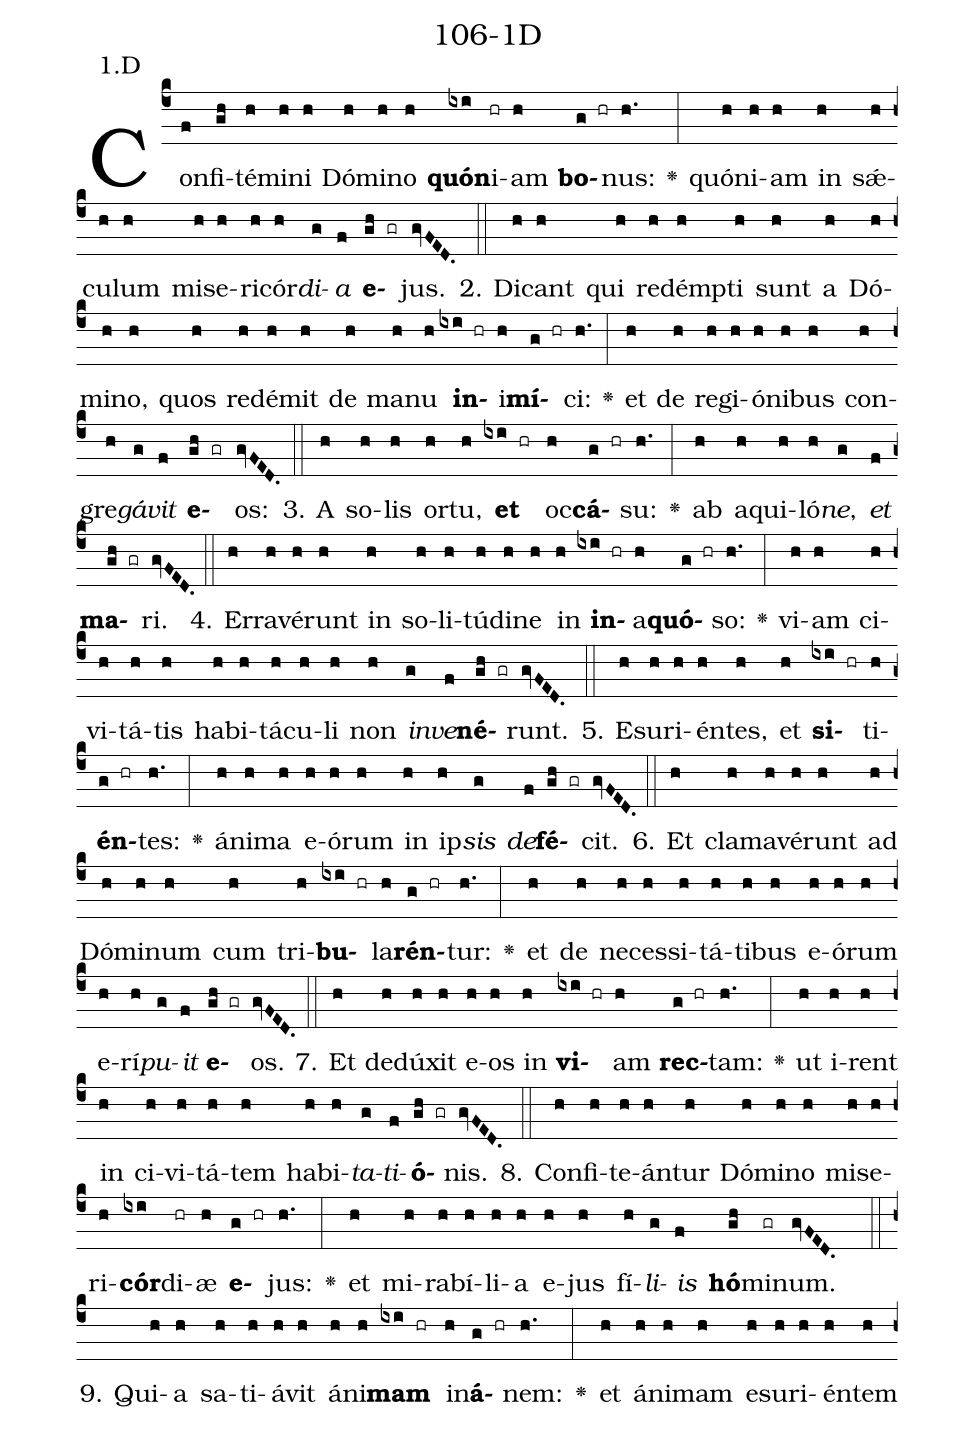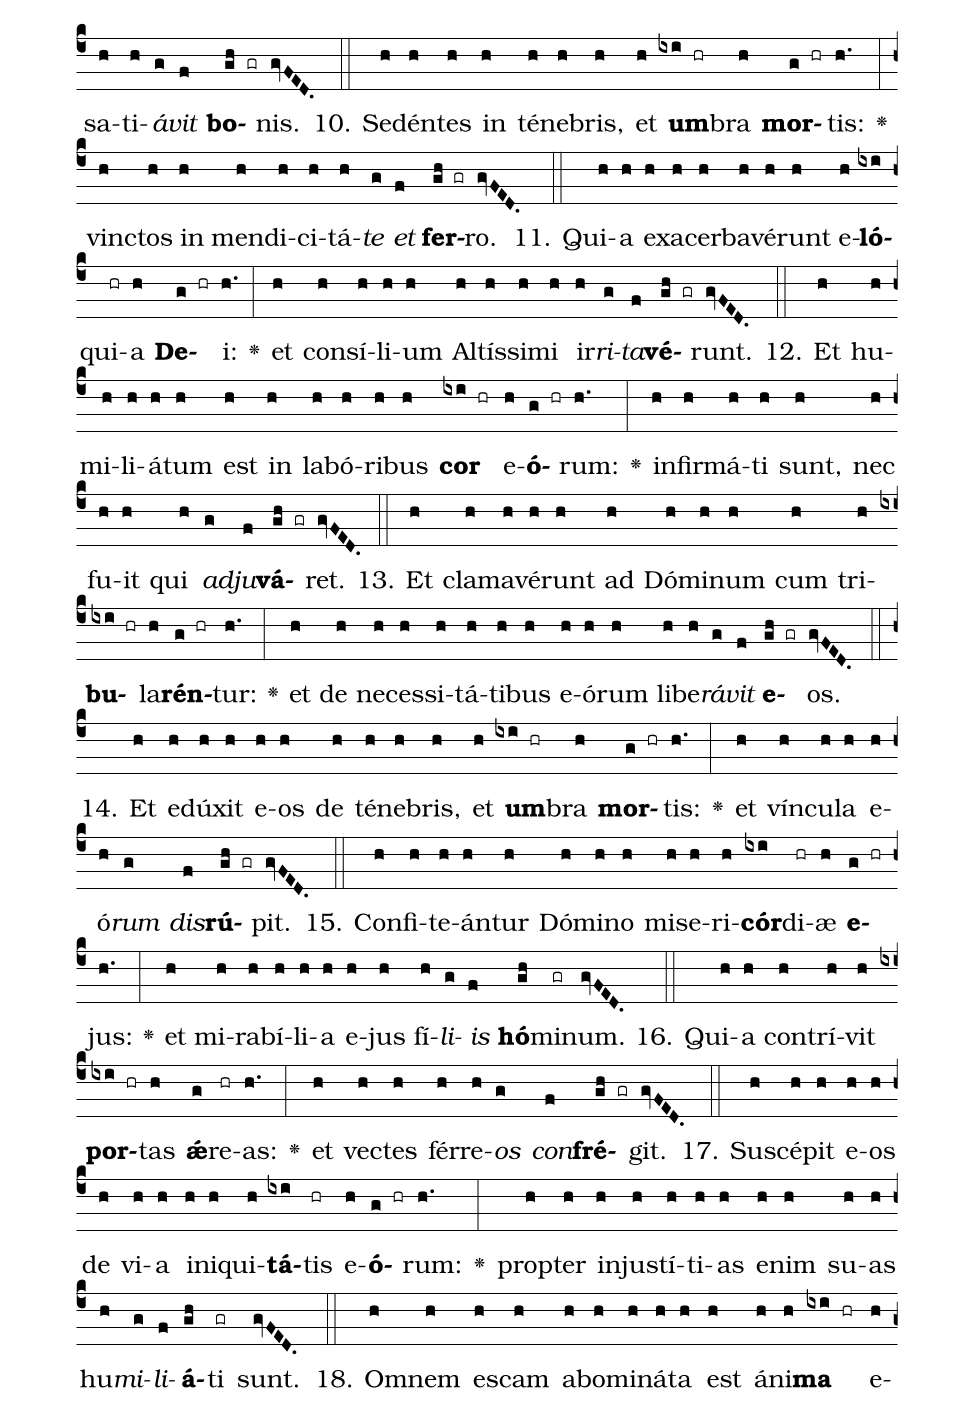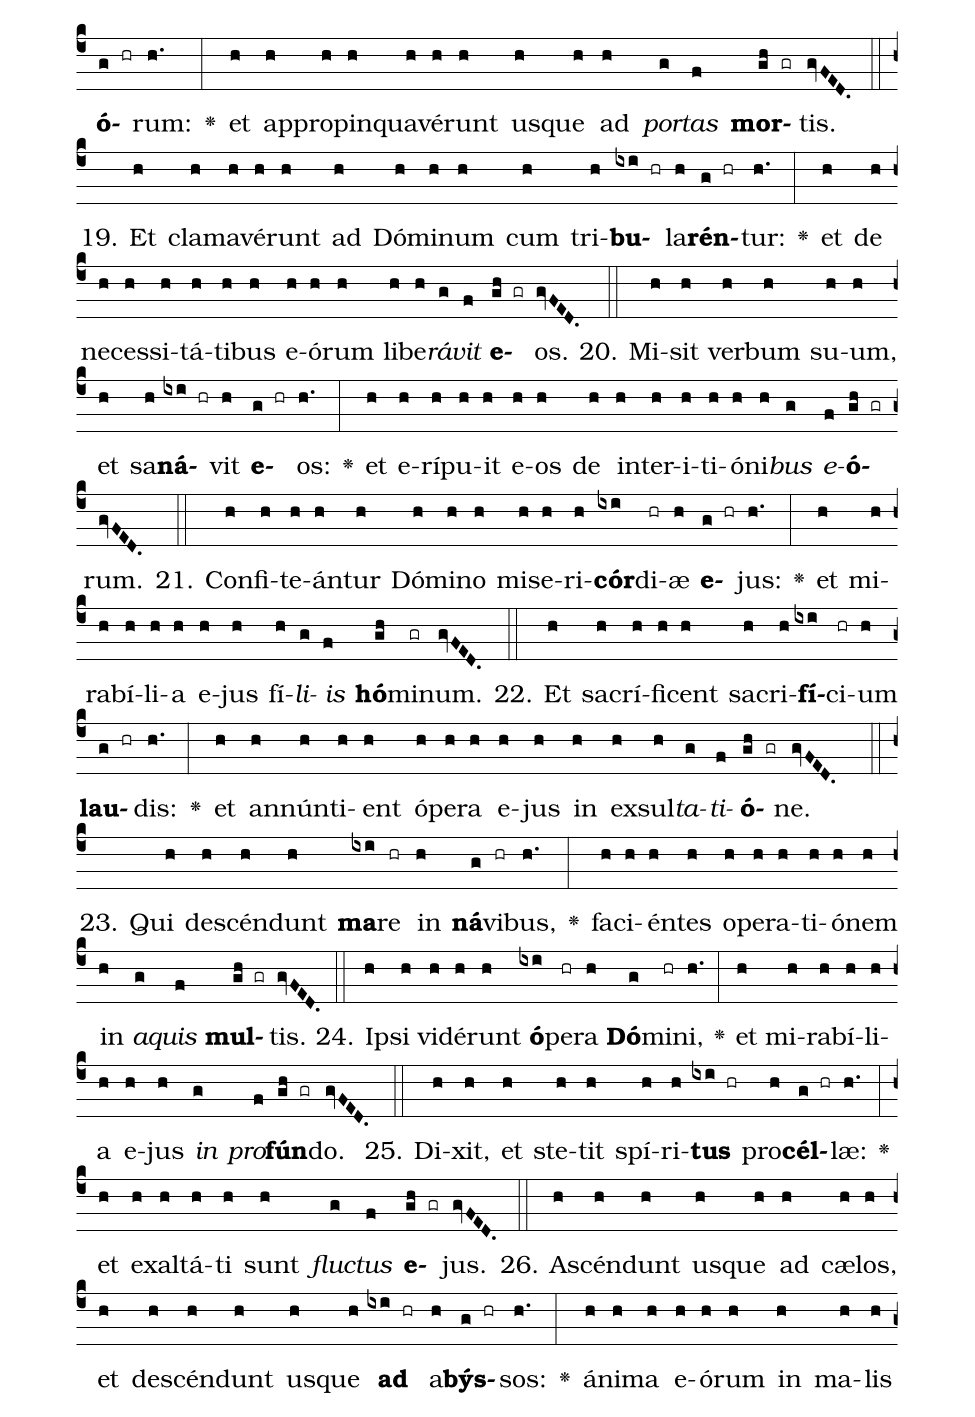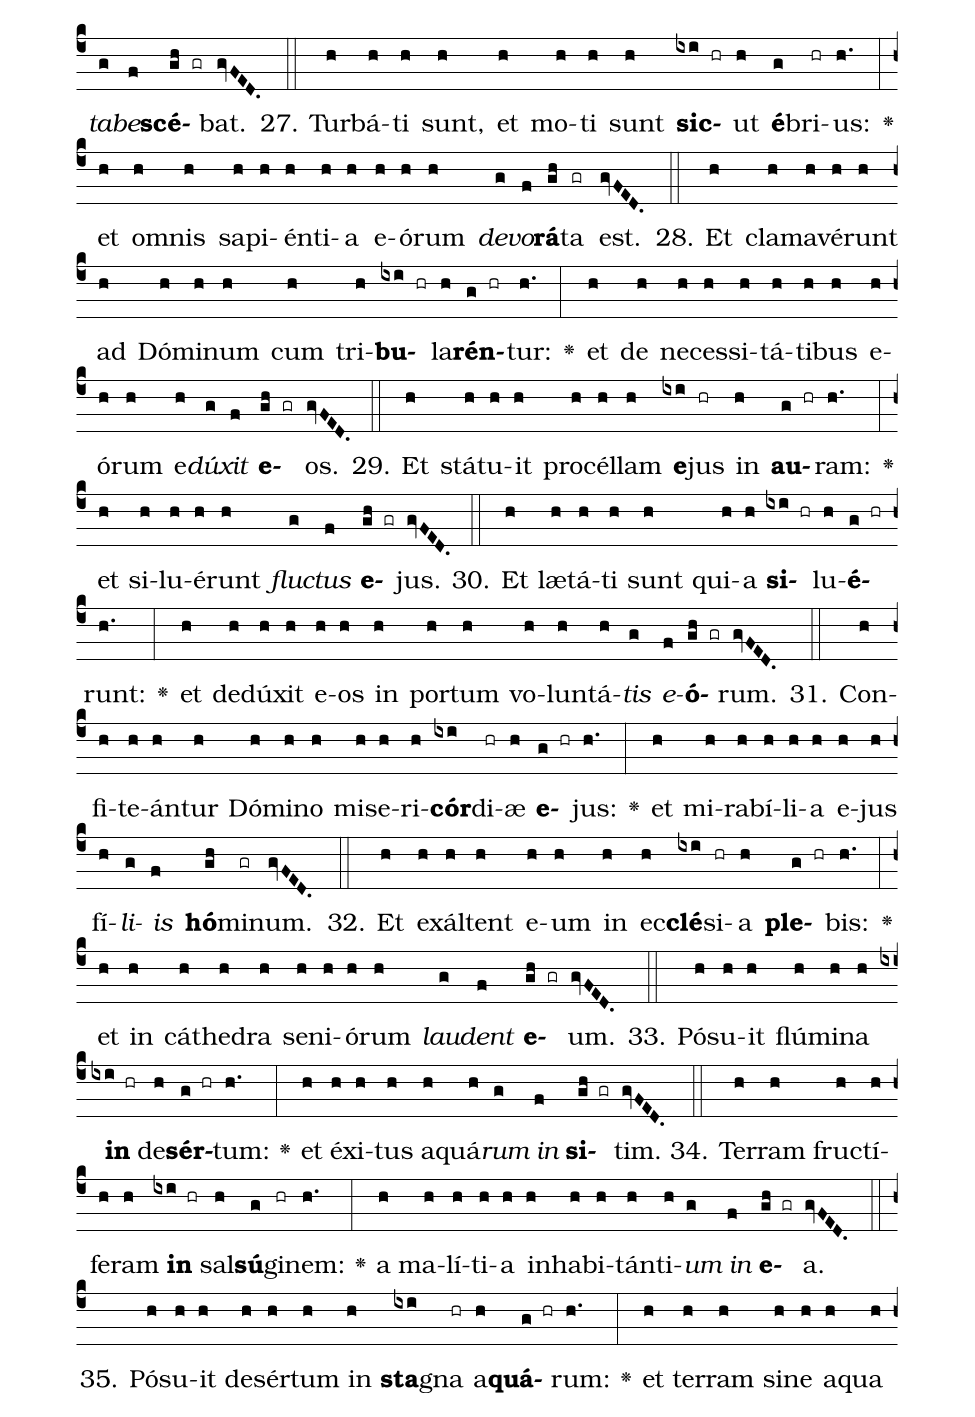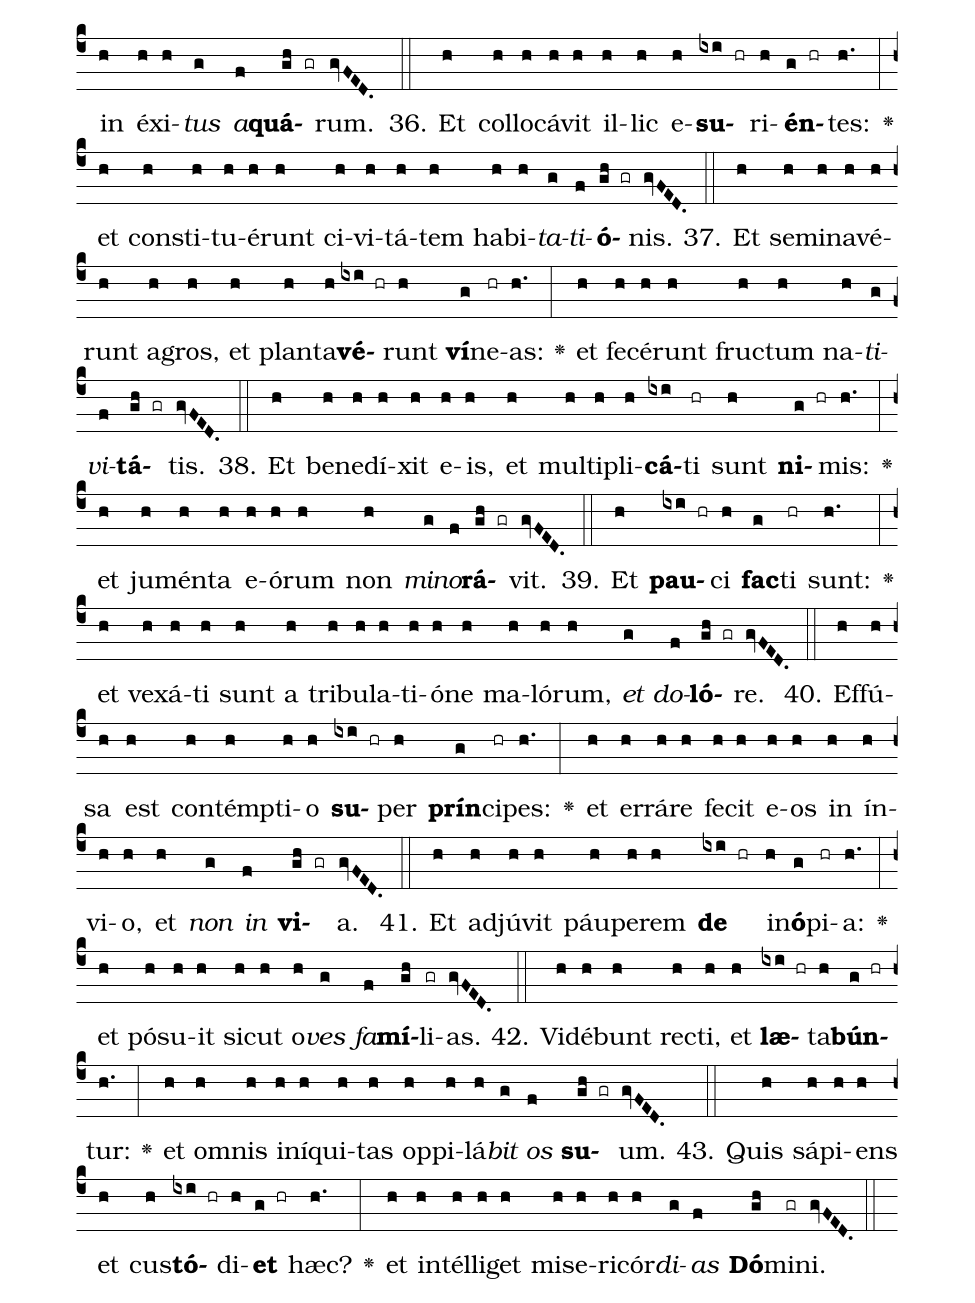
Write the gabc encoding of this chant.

name: 106-1D;
annotation: 1.D;
%%
(c4)Con(f)fi(gh)té(h)mi(h)ni(h) Dó(h)mi(h)no(h) <b>quón</b>(ixi)i(hr)am(h) <b>bo</b>(g hr)nus:(h.) <v>\greheightstar</v>(:) quón(h)i(h)am(h) in(h) sǽ(h)cu(h)lum(h) mi(h)se(h)ri(h)cór(h)<i>di</i>(g)<i>a</i>(f) <b>e</b>(gh gr)jus.(gvFED.) (::)
2. Di(h)cant(h) qui(h) red(h)émp(h)ti(h) sunt(h) a(h) Dó(h)mi(h)no,(h) quos(h) red(h)é(h)mit(h) de(h) ma(h)nu(h) <b>in</b>(ixi hr)i(h)<b>mí</b>(g hr)ci:(h.) <v>\greheightstar</v>(:) et(h) de(h) re(h)gi(h)ó(h)ni(h)bus(h) con(h)gre(h)<i>gá</i>(g)<i>vit</i>(f) <b>e</b>(gh gr)os:(gvFED.) (::)
3. A(h) so(h)lis(h) or(h)tu,(h) <b>et</b>(ixi hr) oc(h)<b>cá</b>(g hr)su:(h.) <v>\greheightstar</v>(:) ab(h) a(h)qui(h)ló(h)<i>ne</i>,(g) <i>et</i>(f) <b>ma</b>(gh gr)ri.(gvFED.) (::)
4. Er(h)ra(h)vé(h)runt(h) in(h) so(h)li(h)tú(h)di(h)ne(h) in(h) <b>in</b>(ixi hr)a(h)<b>quó</b>(g hr)so:(h.) <v>\greheightstar</v>(:) vi(h)am(h) ci(h)vi(h)tá(h)tis(h) ha(h)bi(h)tá(h)cu(h)li(h) non(h) <i>in</i>(g)<i>ve</i>(f)<b>né</b>(gh gr)runt.(gvFED.) (::)
5. E(h)su(h)ri(h)én(h)tes,(h) et(h) <b>si</b>(ixi hr)ti(h)<b>én</b>(g hr)tes:(h.) <v>\greheightstar</v>(:) á(h)ni(h)ma(h) e(h)ó(h)rum(h) in(h) ip(h)<i>sis</i>(g) <i>de</i>(f)<b>fé</b>(gh gr)cit.(gvFED.) (::)
6. Et(h) cla(h)ma(h)vé(h)runt(h) ad(h) Dó(h)mi(h)num(h) cum(h) tri(h)<b>bu</b>(ixi hr)la(h)<b>rén</b>(g hr)tur:(h.) <v>\greheightstar</v>(:) et(h) de(h) ne(h)ces(h)si(h)tá(h)ti(h)bus(h) e(h)ó(h)rum(h) e(h)rí(h)<i>pu</i>(g)<i>it</i>(f) <b>e</b>(gh gr)os.(gvFED.) (::)
7. Et(h) de(h)dú(h)xit(h) e(h)os(h) in(h) <b>vi</b>(ixi hr)am(h) <b>rec</b>(g hr)tam:(h.) <v>\greheightstar</v>(:) ut(h) i(h)rent(h) in(h) ci(h)vi(h)tá(h)tem(h) ha(h)bi(h)<i>ta</i>(g)<i>ti</i>(f)<b>ó</b>(gh gr)nis.(gvFED.) (::)
8. Con(h)fi(h)te(h)án(h)tur(h) Dó(h)mi(h)no(h) mi(h)se(h)ri(h)<b>cór</b>(ixi)di(hr)æ(h) <b>e</b>(g hr)jus:(h.) <v>\greheightstar</v>(:) et(h) mi(h)ra(h)bí(h)li(h)a(h) e(h)jus(h) fí(h)<i>li</i>(g)<i>is</i>(f) <b>hó</b>(gh)mi(gr)num.(gvFED.) (::)
9. Qui(h)a(h) sa(h)ti(h)á(h)vit(h) á(h)ni(h)<b>mam</b>(ixi hr) in(h)<b>á</b>(g hr)nem:(h.) <v>\greheightstar</v>(:) et(h) á(h)ni(h)mam(h) e(h)su(h)ri(h)én(h)tem(h) sa(h)ti(h)<i>á</i>(g)<i>vit</i>(f) <b>bo</b>(gh gr)nis.(gvFED.) (::)
10. Se(h)dén(h)tes(h) in(h) té(h)ne(h)bris,(h) et(h) <b>um</b>(ixi hr)bra(h) <b>mor</b>(g hr)tis:(h.) <v>\greheightstar</v>(:) vinc(h)tos(h) in(h) men(h)di(h)ci(h)tá(h)<i>te</i>(g) <i>et</i>(f) <b>fer</b>(gh gr)ro.(gvFED.) (::)
11. Qui(h)a(h) ex(h)a(h)cer(h)ba(h)vé(h)runt(h) e(h)<b>ló</b>(ixi)qui(hr)a(h) <b>De</b>(g hr)i:(h.) <v>\greheightstar</v>(:) et(h) con(h)sí(h)li(h)um(h) Al(h)tís(h)si(h)mi(h) ir(h)<i>ri</i>(g)<i>ta</i>(f)<b>vé</b>(gh gr)runt.(gvFED.) (::)
12. Et(h) hu(h)mi(h)li(h)á(h)tum(h) est(h) in(h) la(h)bó(h)ri(h)bus(h) <b>cor</b>(ixi hr) e(h)<b>ó</b>(g hr)rum:(h.) <v>\greheightstar</v>(:) in(h)fir(h)má(h)ti(h) sunt,(h) nec(h) fu(h)it(h) qui(h) <i>ad</i>(g)<i>ju</i>(f)<b>vá</b>(gh gr)ret.(gvFED.) (::)
13. Et(h) cla(h)ma(h)vé(h)runt(h) ad(h) Dó(h)mi(h)num(h) cum(h) tri(h)<b>bu</b>(ixi hr)la(h)<b>rén</b>(g hr)tur:(h.) <v>\greheightstar</v>(:) et(h) de(h) ne(h)ces(h)si(h)tá(h)ti(h)bus(h) e(h)ó(h)rum(h) li(h)be(h)<i>rá</i>(g)<i>vit</i>(f) <b>e</b>(gh gr)os.(gvFED.) (::)
14. Et(h) e(h)dú(h)xit(h) e(h)os(h) de(h) té(h)ne(h)bris,(h) et(h) <b>um</b>(ixi hr)bra(h) <b>mor</b>(g hr)tis:(h.) <v>\greheightstar</v>(:) et(h) vín(h)cu(h)la(h) e(h)ó(h)<i>rum</i>(g) <i>dis</i>(f)<b>rú</b>(gh gr)pit.(gvFED.) (::)
15. Con(h)fi(h)te(h)án(h)tur(h) Dó(h)mi(h)no(h) mi(h)se(h)ri(h)<b>cór</b>(ixi)di(hr)æ(h) <b>e</b>(g hr)jus:(h.) <v>\greheightstar</v>(:) et(h) mi(h)ra(h)bí(h)li(h)a(h) e(h)jus(h) fí(h)<i>li</i>(g)<i>is</i>(f) <b>hó</b>(gh)mi(gr)num.(gvFED.) (::)
16. Qui(h)a(h) con(h)trí(h)vit(h) <b>por</b>(ixi hr)tas(h) <b>ǽ</b>(g)re(hr)as:(h.) <v>\greheightstar</v>(:) et(h) vec(h)tes(h) fér(h)re(h)<i>os</i>(g) <i>con</i>(f)<b>fré</b>(gh gr)git.(gvFED.) (::)
17. Su(h)scé(h)pit(h) e(h)os(h) de(h) vi(h)a(h) in(h)i(h)qui(h)<b>tá</b>(ixi)tis(hr) e(h)<b>ó</b>(g hr)rum:(h.) <v>\greheightstar</v>(:) prop(h)ter(h) in(h)jus(h)tí(h)ti(h)as(h) e(h)nim(h) su(h)as(h) hu(h)<i>mi</i>(g)<i>li</i>(f)<b>á</b>(gh)ti(gr) sunt.(gvFED.) (::)
18. Om(h)nem(h) es(h)cam(h) ab(h)o(h)mi(h)ná(h)ta(h) est(h) á(h)ni(h)<b>ma</b>(ixi hr) e(h)<b>ó</b>(g hr)rum:(h.) <v>\greheightstar</v>(:) et(h) ap(h)pro(h)pin(h)qua(h)vé(h)runt(h) us(h)que(h) ad(h) <i>por</i>(g)<i>tas</i>(f) <b>mor</b>(gh gr)tis.(gvFED.) (::)
19. Et(h) cla(h)ma(h)vé(h)runt(h) ad(h) Dó(h)mi(h)num(h) cum(h) tri(h)<b>bu</b>(ixi hr)la(h)<b>rén</b>(g hr)tur:(h.) <v>\greheightstar</v>(:) et(h) de(h) ne(h)ces(h)si(h)tá(h)ti(h)bus(h) e(h)ó(h)rum(h) li(h)be(h)<i>rá</i>(g)<i>vit</i>(f) <b>e</b>(gh gr)os.(gvFED.) (::)
20. Mi(h)sit(h) ver(h)bum(h) su(h)um,(h) et(h) sa(h)<b>ná</b>(ixi hr)vit(h) <b>e</b>(g hr)os:(h.) <v>\greheightstar</v>(:) et(h) e(h)rí(h)pu(h)it(h) e(h)os(h) de(h) in(h)ter(h)i(h)ti(h)ó(h)ni(h)<i>bus</i>(g) <i>e</i>(f)<b>ó</b>(gh gr)rum.(gvFED.) (::)
21. Con(h)fi(h)te(h)án(h)tur(h) Dó(h)mi(h)no(h) mi(h)se(h)ri(h)<b>cór</b>(ixi)di(hr)æ(h) <b>e</b>(g hr)jus:(h.) <v>\greheightstar</v>(:) et(h) mi(h)ra(h)bí(h)li(h)a(h) e(h)jus(h) fí(h)<i>li</i>(g)<i>is</i>(f) <b>hó</b>(gh)mi(gr)num.(gvFED.) (::)
22. Et(h) sa(h)crí(h)fi(h)cent(h) sa(h)cri(h)<b>fí</b>(ixi)ci(hr)um(h) <b>lau</b>(g hr)dis:(h.) <v>\greheightstar</v>(:) et(h) an(h)nún(h)ti(h)ent(h) ó(h)pe(h)ra(h) e(h)jus(h) in(h) ex(h)sul(h)<i>ta</i>(g)<i>ti</i>(f)<b>ó</b>(gh gr)ne.(gvFED.) (::)
23. Qui(h) de(h)scén(h)dunt(h) <b>ma</b>(ixi)re(hr) in(h) <b>ná</b>(g)vi(hr)bus,(h.) <v>\greheightstar</v>(:) fa(h)ci(h)én(h)tes(h) o(h)pe(h)ra(h)ti(h)ó(h)nem(h) in(h) <i>a</i>(g)<i>quis</i>(f) <b>mul</b>(gh gr)tis.(gvFED.) (::)
24. Ip(h)si(h) vi(h)dé(h)runt(h) <b>ó</b>(ixi)pe(hr)ra(h) <b>Dó</b>(g)mi(hr)ni,(h.) <v>\greheightstar</v>(:) et(h) mi(h)ra(h)bí(h)li(h)a(h) e(h)jus(h) <i>in</i>(g) <i>pro</i>(f)<b>fún</b>(gh gr)do.(gvFED.) (::)
25. Di(h)xit,(h) et(h) ste(h)tit(h) spí(h)ri(h)<b>tus</b>(ixi hr) pro(h)<b>cél</b>(g hr)læ:(h.) <v>\greheightstar</v>(:) et(h) ex(h)al(h)tá(h)ti(h) sunt(h) <i>fluc</i>(g)<i>tus</i>(f) <b>e</b>(gh gr)jus.(gvFED.) (::)
26. A(h)scén(h)dunt(h) us(h)que(h) ad(h) cæ(h)los,(h) et(h) de(h)scén(h)dunt(h) us(h)que(h) <b>ad</b>(ixi hr) a(h)<b>býs</b>(g hr)sos:(h.) <v>\greheightstar</v>(:) á(h)ni(h)ma(h) e(h)ó(h)rum(h) in(h) ma(h)lis(h) <i>ta</i>(g)<i>be</i>(f)<b>scé</b>(gh gr)bat.(gvFED.) (::)
27. Tur(h)bá(h)ti(h) sunt,(h) et(h) mo(h)ti(h) sunt(h) <b>sic</b>(ixi hr)ut(h) <b>é</b>(g)bri(hr)us:(h.) <v>\greheightstar</v>(:) et(h) om(h)nis(h) sa(h)pi(h)én(h)ti(h)a(h) e(h)ó(h)rum(h) <i>de</i>(g)<i>vo</i>(f)<b>rá</b>(gh)ta(gr) est.(gvFED.) (::)
28. Et(h) cla(h)ma(h)vé(h)runt(h) ad(h) Dó(h)mi(h)num(h) cum(h) tri(h)<b>bu</b>(ixi hr)la(h)<b>rén</b>(g hr)tur:(h.) <v>\greheightstar</v>(:) et(h) de(h) ne(h)ces(h)si(h)tá(h)ti(h)bus(h) e(h)ó(h)rum(h) e(h)<i>dú</i>(g)<i>xit</i>(f) <b>e</b>(gh gr)os.(gvFED.) (::)
29. Et(h) stá(h)tu(h)it(h) pro(h)cél(h)lam(h) <b>e</b>(ixi)jus(hr) in(h) <b>au</b>(g hr)ram:(h.) <v>\greheightstar</v>(:) et(h) si(h)lu(h)é(h)runt(h) <i>fluc</i>(g)<i>tus</i>(f) <b>e</b>(gh gr)jus.(gvFED.) (::)
30. Et(h) læ(h)tá(h)ti(h) sunt(h) qui(h)a(h) <b>si</b>(ixi hr)lu(h)<b>é</b>(g hr)runt:(h.) <v>\greheightstar</v>(:) et(h) de(h)dú(h)xit(h) e(h)os(h) in(h) por(h)tum(h) vo(h)lun(h)tá(h)<i>tis</i>(g) <i>e</i>(f)<b>ó</b>(gh gr)rum.(gvFED.) (::)
31. Con(h)fi(h)te(h)án(h)tur(h) Dó(h)mi(h)no(h) mi(h)se(h)ri(h)<b>cór</b>(ixi)di(hr)æ(h) <b>e</b>(g hr)jus:(h.) <v>\greheightstar</v>(:) et(h) mi(h)ra(h)bí(h)li(h)a(h) e(h)jus(h) fí(h)<i>li</i>(g)<i>is</i>(f) <b>hó</b>(gh)mi(gr)num.(gvFED.) (::)
32. Et(h) ex(h)ál(h)tent(h) e(h)um(h) in(h) ec(h)<b>clé</b>(ixi)si(hr)a(h) <b>ple</b>(g hr)bis:(h.) <v>\greheightstar</v>(:) et(h) in(h) cá(h)the(h)dra(h) se(h)ni(h)ó(h)rum(h) <i>lau</i>(g)<i>dent</i>(f) <b>e</b>(gh gr)um.(gvFED.) (::)
33. Pó(h)su(h)it(h) flú(h)mi(h)na(h) <b>in</b>(ixi hr) de(h)<b>sér</b>(g hr)tum:(h.) <v>\greheightstar</v>(:) et(h) éx(h)i(h)tus(h) a(h)quá(h)<i>rum</i>(g) <i>in</i>(f) <b>si</b>(gh gr)tim.(gvFED.) (::)
34. Ter(h)ram(h) fruc(h)tí(h)fe(h)ram(h) <b>in</b>(ixi hr) sal(h)<b>sú</b>(g)gi(hr)nem:(h.) <v>\greheightstar</v>(:) a(h) ma(h)lí(h)ti(h)a(h) in(h)ha(h)bi(h)tán(h)ti(h)<i>um</i>(g) <i>in</i>(f) <b>e</b>(gh gr)a.(gvFED.) (::)
35. Pó(h)su(h)it(h) de(h)sér(h)tum(h) in(h) <b>sta</b>(ixi)gna(hr) a(h)<b>quá</b>(g hr)rum:(h.) <v>\greheightstar</v>(:) et(h) ter(h)ram(h) si(h)ne(h) a(h)qua(h) in(h) éx(h)i(h)<i>tus</i>(g) <i>a</i>(f)<b>quá</b>(gh gr)rum.(gvFED.) (::)
36. Et(h) col(h)lo(h)cá(h)vit(h) il(h)lic(h) e(h)<b>su</b>(ixi hr)ri(h)<b>én</b>(g hr)tes:(h.) <v>\greheightstar</v>(:) et(h) con(h)sti(h)tu(h)é(h)runt(h) ci(h)vi(h)tá(h)tem(h) ha(h)bi(h)<i>ta</i>(g)<i>ti</i>(f)<b>ó</b>(gh gr)nis.(gvFED.) (::)
37. Et(h) se(h)mi(h)na(h)vé(h)runt(h) a(h)gros,(h) et(h) plan(h)ta(h)<b>vé</b>(ixi hr)runt(h) <b>ví</b>(g)ne(hr)as:(h.) <v>\greheightstar</v>(:) et(h) fe(h)cé(h)runt(h) fruc(h)tum(h) na(h)<i>ti</i>(g)<i>vi</i>(f)<b>tá</b>(gh gr)tis.(gvFED.) (::)
38. Et(h) be(h)ne(h)dí(h)xit(h) e(h)is,(h) et(h) mul(h)ti(h)pli(h)<b>cá</b>(ixi)ti(hr) sunt(h) <b>ni</b>(g hr)mis:(h.) <v>\greheightstar</v>(:) et(h) ju(h)mén(h)ta(h) e(h)ó(h)rum(h) non(h) <i>mi</i>(g)<i>no</i>(f)<b>rá</b>(gh gr)vit.(gvFED.) (::)
39. Et(h) <b>pau</b>(ixi hr)ci(h) <b>fac</b>(g)ti(hr) sunt:(h.) <v>\greheightstar</v>(:) et(h) ve(h)xá(h)ti(h) sunt(h) a(h) tri(h)bu(h)la(h)ti(h)ó(h)ne(h) ma(h)ló(h)rum,(h) <i>et</i>(g) <i>do</i>(f)<b>ló</b>(gh gr)re.(gvFED.) (::)
40. Ef(h)fú(h)sa(h) est(h) con(h)témp(h)ti(h)o(h) <b>su</b>(ixi hr)per(h) <b>prín</b>(g)ci(hr)pes:(h.) <v>\greheightstar</v>(:) et(h) er(h)rá(h)re(h) fe(h)cit(h) e(h)os(h) in(h) ín(h)vi(h)o,(h) et(h) <i>non</i>(g) <i>in</i>(f) <b>vi</b>(gh gr)a.(gvFED.) (::)
41. Et(h) ad(h)jú(h)vit(h) páu(h)pe(h)rem(h) <b>de</b>(ixi hr) in(h)<b>ó</b>(g)pi(hr)a:(h.) <v>\greheightstar</v>(:) et(h) pó(h)su(h)it(h) sic(h)ut(h) o(h)<i>ves</i>(g) <i>fa</i>(f)<b>mí</b>(gh)li(gr)as.(gvFED.) (::)
42. Vi(h)dé(h)bunt(h) rec(h)ti,(h) et(h) <b>læ</b>(ixi hr)ta(h)<b>bún</b>(g hr)tur:(h.) <v>\greheightstar</v>(:) et(h) om(h)nis(h) in(h)í(h)qui(h)tas(h) op(h)pi(h)lá(h)<i>bit</i>(g) <i>os</i>(f) <b>su</b>(gh gr)um.(gvFED.) (::)
43. Quis(h) sá(h)pi(h)ens(h) et(h) cus(h)<b>tó</b>(ixi hr)di(h)<b>et</b>(g hr) hæc?(h.) <v>\greheightstar</v>(:) et(h) in(h)tél(h)li(h)get(h) mi(h)se(h)ri(h)cór(h)<i>di</i>(g)<i>as</i>(f) <b>Dó</b>(gh)mi(gr)ni.(gvFED.) (::)
